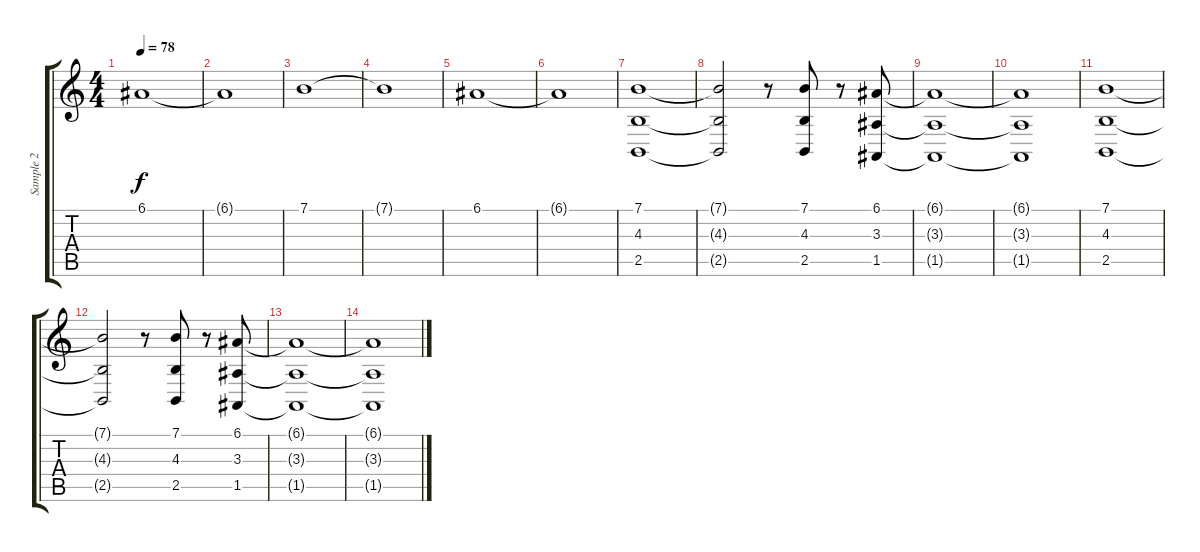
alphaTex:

\track ("Sample 2" "Sample 2") {instrument violin}
\staff {score tabs}
\tuning (E4 B3 G3 D3 A2 D2) {hide}
\ts (4 4)
\tempo 78
\clef g2
\ks c
6.1.1{dy f balance 16} |
6.1{t}.1 |
7.1.1{balance 0} |
7.1{t}.1 |
6.1.1{balance 16} |
6.1{t}.1 |
(7.1 4.3 2.5).1{balance 0} |
(7.1{t} 4.3{t} 2.5{t}).2 r.8 (7.1 4.3 2.5).8 r.8 (6.1 3.3 1.5).8{balance 16} |
(6.1{t} 3.3{t} 1.5{t}).1 |
(6.1{t} 3.3{t} 1.5{t}).1 |
(7.1 4.3 2.5).1{balance 0} |
(7.1{t} 4.3{t} 2.5{t}).2 r.8 (7.1 4.3 2.5).8 r.8 (6.1 3.3 1.5).8{balance 16} |
(6.1{t} 3.3{t} 1.5{t}).1 |
(6.1{t} 3.3{t} 1.5{t}).1
